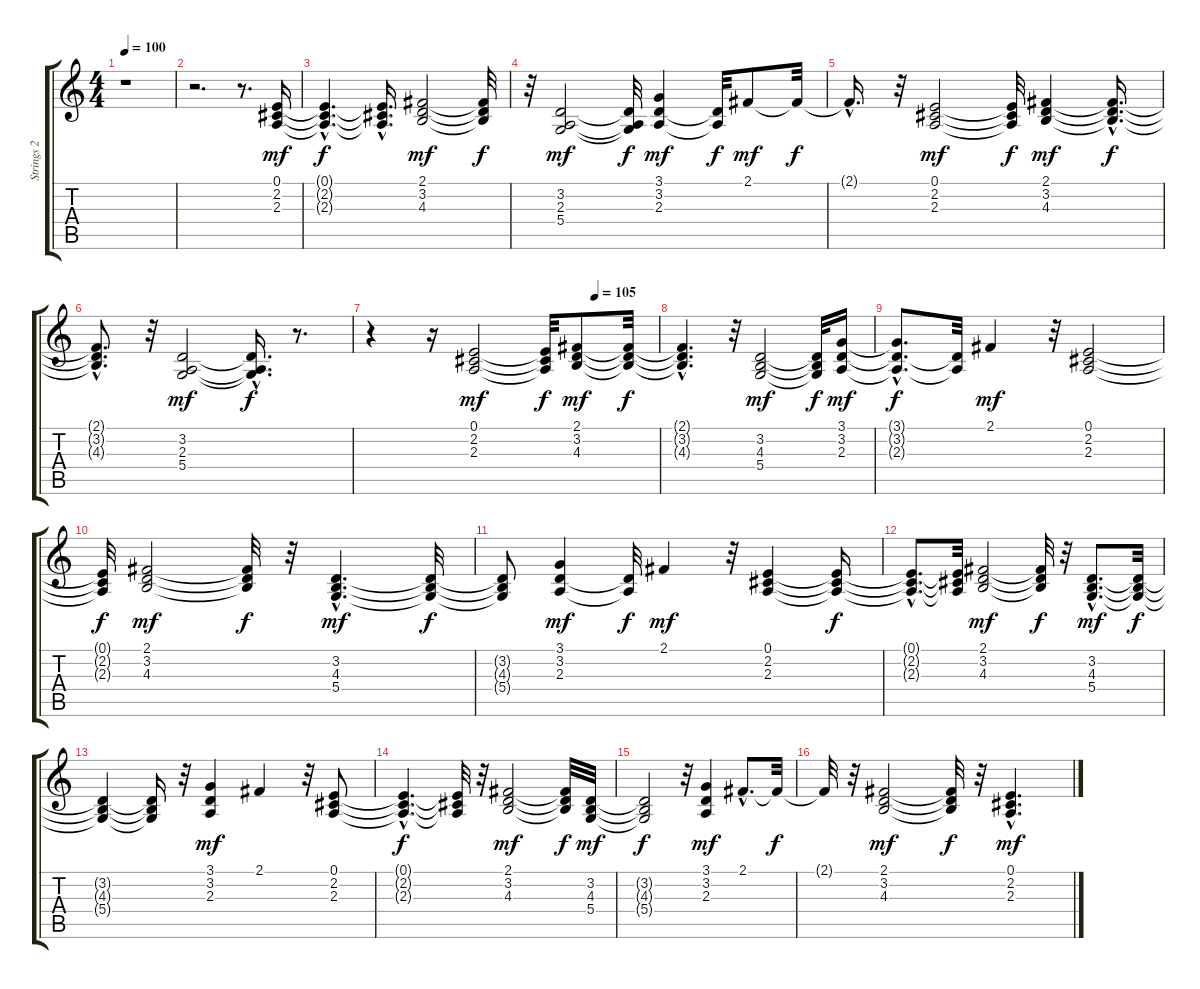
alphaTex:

\track ("Strings 2" "Strings 2") {instrument synthstrings1}
\staff {score tabs}
\tuning (E4 B3 G3 D3 A2 E2) {hide}
\ts (4 4)
\tempo 100
\clef g2
\ks c
r.1{dy mf instrument synthstrings1} |
r.2{d} r.8{d} (0.1 2.2 2.3).16 |
(0.1{hac t} 2.2{hac t} 2.3{hac t}).4{d dy f} (0.1{hac t} 2.2{hac t} 2.3{hac t}).16{d} (2.1 3.2 4.3).2{dy mf} (2.1{t} 3.2{t} 4.3{t}).32{dy f} |
r.32 (3.2 2.3 5.4).2{dy mf} (3.2{t} 2.3{t} 5.4{t}).32{dy f} (3.1 3.2 2.3).4{dy mf} (3.2{t} 2.3{t}).32{dy f} 2.1.8{dy mf} 2.1{t}.32{dy f} |
2.1{hac t}.16{d} r.32 (0.1 2.2 2.3).2{dy mf} (0.1{t} 2.2{t} 2.3{t}).32{dy f} (2.1 3.2 4.3).4{dy mf} (2.1{hac t} 3.2{hac t} 4.3{hac t}).16{d dy f} |
(2.1{hac t} 3.2{hac t} 4.3{hac t}).8{d} r.32 (3.2 2.3 5.4).2{dy mf} (3.2{hac t} 2.3{hac t} 5.4{hac t}).16{d dy f} r.8{d} |
\tempo (105 0.78125)
r.4 r.16 (0.1 2.2 2.3).2{dy mf} (0.1{t} 2.2{t} 2.3{t}).32{dy f} (2.1 3.2 4.3).8{dy mf} (2.1{t} 3.2{t} 4.3{t}).32{dy f} |
(2.1{hac t} 3.2{hac t} 4.3{hac t}).4{d} r.32 (3.2 4.3 5.4).2{dy mf} (3.2{t} 4.3{t} 5.4{t}).32{dy f} (3.1 3.2 2.3).16{dy mf} |
(3.1{hac t} 3.2{hac t} 2.3{hac t}).8{d dy f} (3.2{t} 2.3{t}).32 2.1.4{dy mf} r.32 (0.1 2.2 2.3).2 |
(0.1{t} 2.2{t} 2.3{t}).32{dy f} (2.1 3.2 4.3).2{dy mf} (2.1{t} 3.2{t} 4.3{t}).32{dy f} r.32 (3.2{hac} 4.3{hac} 5.4{hac}).4{d dy mf} (3.2{t} 4.3{t} 5.4{t}).32{dy f} |
(3.2{t} 4.3{t} 5.4{t}).8 (3.1 3.2 2.3).4{dy mf} (3.2{t} 2.3{t}).32{dy f} 2.1.4{dy mf} r.32 (0.1 2.2 2.3).4 (0.1{t} 2.2{t} 2.3{t}).16{dy f} |
(0.1{hac t} 2.2{hac t} 2.3{hac t}).8{d} (0.1{t} 2.2{t} 2.3{t}).32 (2.1 3.2 4.3).2{dy mf} (2.1{t} 3.2{t} 4.3{t}).32{dy f} r.32 (3.2{hac} 4.3{hac} 5.4{hac}).8{d dy mf} (3.2{t} 4.3{t} 5.4{t}).32{dy f} |
(3.2{t} 4.3{t} 5.4{t}).4 (3.2{t} 4.3{t} 5.4{t}).16 r.32 (3.1 3.2 2.3).4{dy mf} 2.1.4 r.32 (0.1 2.2 2.3).8 |
(0.1{hac t} 2.2{hac t} 2.3{hac t}).4{d dy f} (0.1{t} 2.2{t} 2.3{t}).32 r.32 (2.1 3.2 4.3).2{dy mf} (2.1{t} 3.2{t} 4.3{t}).32{dy f} (3.2 4.3 5.4).32{dy mf} |
(3.2{t} 4.3{t} 5.4{t}).2{dy f} r.32 (3.1 3.2 2.3).4{dy mf} 2.1{hac}.8{d} 2.1{t}.32{dy f} |
2.1{t}.32 r.32 (2.1 3.2 4.3).2{dy mf} (2.1{t} 3.2{t} 4.3{t}).32{dy f} r.32 (0.1{hac} 2.2{hac} 2.3{hac}).4{d dy mf}
